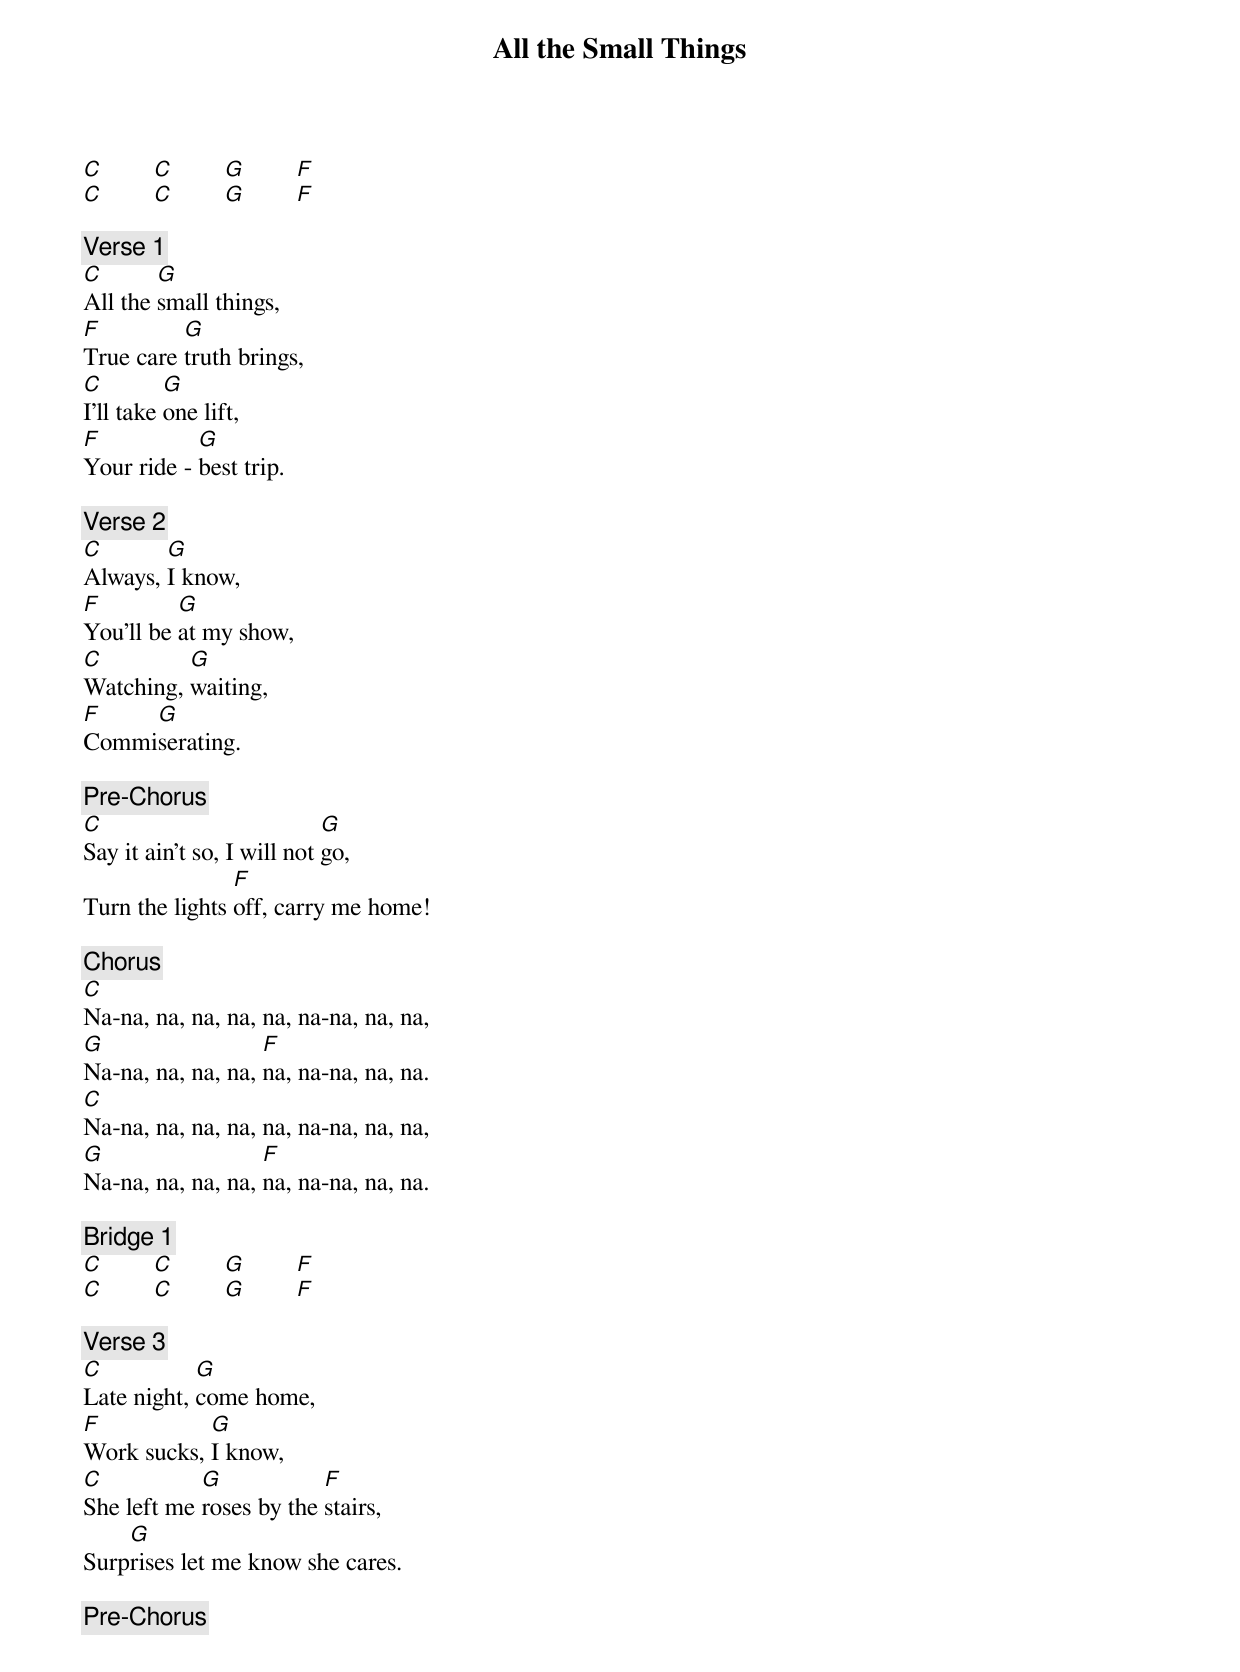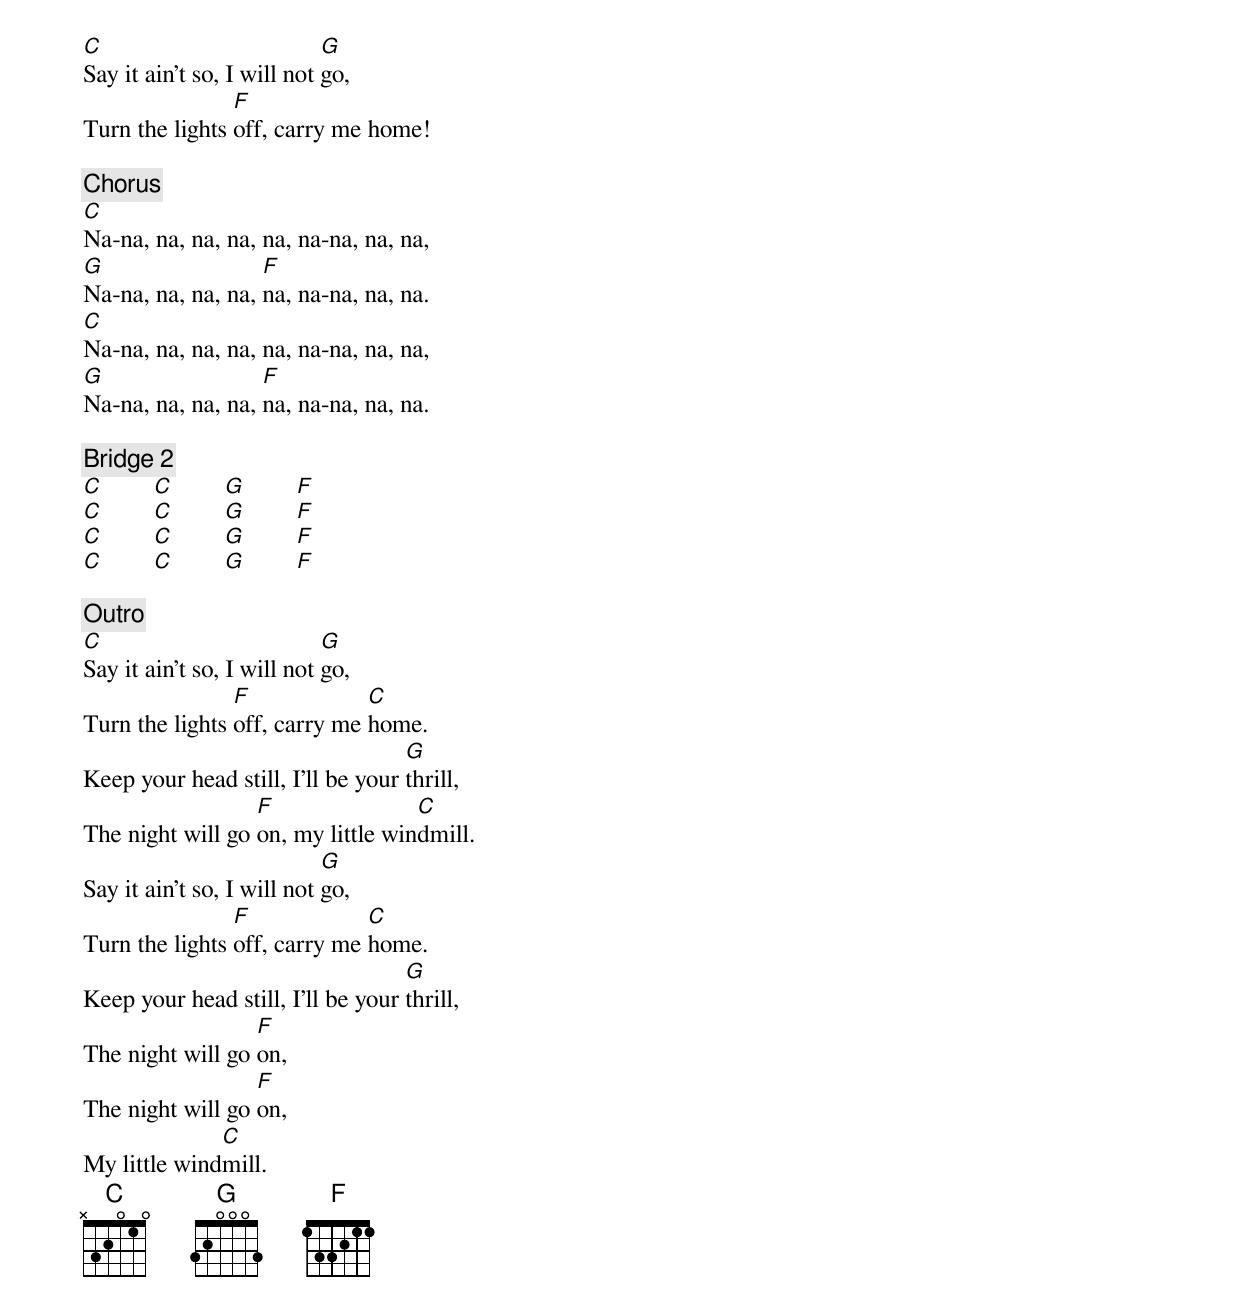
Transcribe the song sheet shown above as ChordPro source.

{title: All the Small Things}
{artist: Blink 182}
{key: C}
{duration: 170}
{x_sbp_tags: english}

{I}
[C]        [C]        [G]        [F]
[C]        [C]        [G]        [F]

{c: Verse 1}
[C]All the [G]small things,
[F]True care [G]truth brings,
[C]I'll take [G]one lift,
[F]Your ride - [G]best trip.

{c: Verse 2}
[C]Always, [G]I know,
[F]You'll be [G]at my show,
[C]Watching, [G]waiting,
[F]Commi[G]serating.

{c: Pre-Chorus}
[C]Say it ain't so, I will not [G]go,
Turn the lights [F]off, carry me home!

{c: Chorus}
[C]Na-na, na, na, na, na, na-na, na, na,
[G]Na-na, na, na, na, [F]na, na-na, na, na.
[C]Na-na, na, na, na, na, na-na, na, na,
[G]Na-na, na, na, na, [F]na, na-na, na, na.

{c: Bridge 1}
[C]        [C]        [G]        [F]
[C]        [C]        [G]        [F]

{c: Verse 3}
[C]Late night, [G]come home,
[F]Work sucks, [G]I know,
[C]She left me [G]roses by the [F]stairs,
Surp[G]rises let me know she cares.

{c: Pre-Chorus}
[C]Say it ain't so, I will not [G]go,
Turn the lights [F]off, carry me home!

{c: Chorus}
[C]Na-na, na, na, na, na, na-na, na, na,
[G]Na-na, na, na, na, [F]na, na-na, na, na.
[C]Na-na, na, na, na, na, na-na, na, na,
[G]Na-na, na, na, na, [F]na, na-na, na, na.

{c: Bridge 2}
[C]        [C]        [G]        [F]
[C]        [C]        [G]        [F]
[C]        [C]        [G]        [F]
[C]        [C]        [G]        [F]

{c: Outro}
[C]Say it ain't so, I will not [G]go,
Turn the lights [F]off, carry me [C]home.
Keep your head still, I'll be your [G]thrill,
The night will go [F]on, my little win[C]dmill.
Say it ain't so, I will not [G]go,
Turn the lights [F]off, carry me [C]home.
Keep your head still, I'll be your [G]thrill,
The night will go [F]on,
The night will go [F]on,
My little wind[C]mill.
